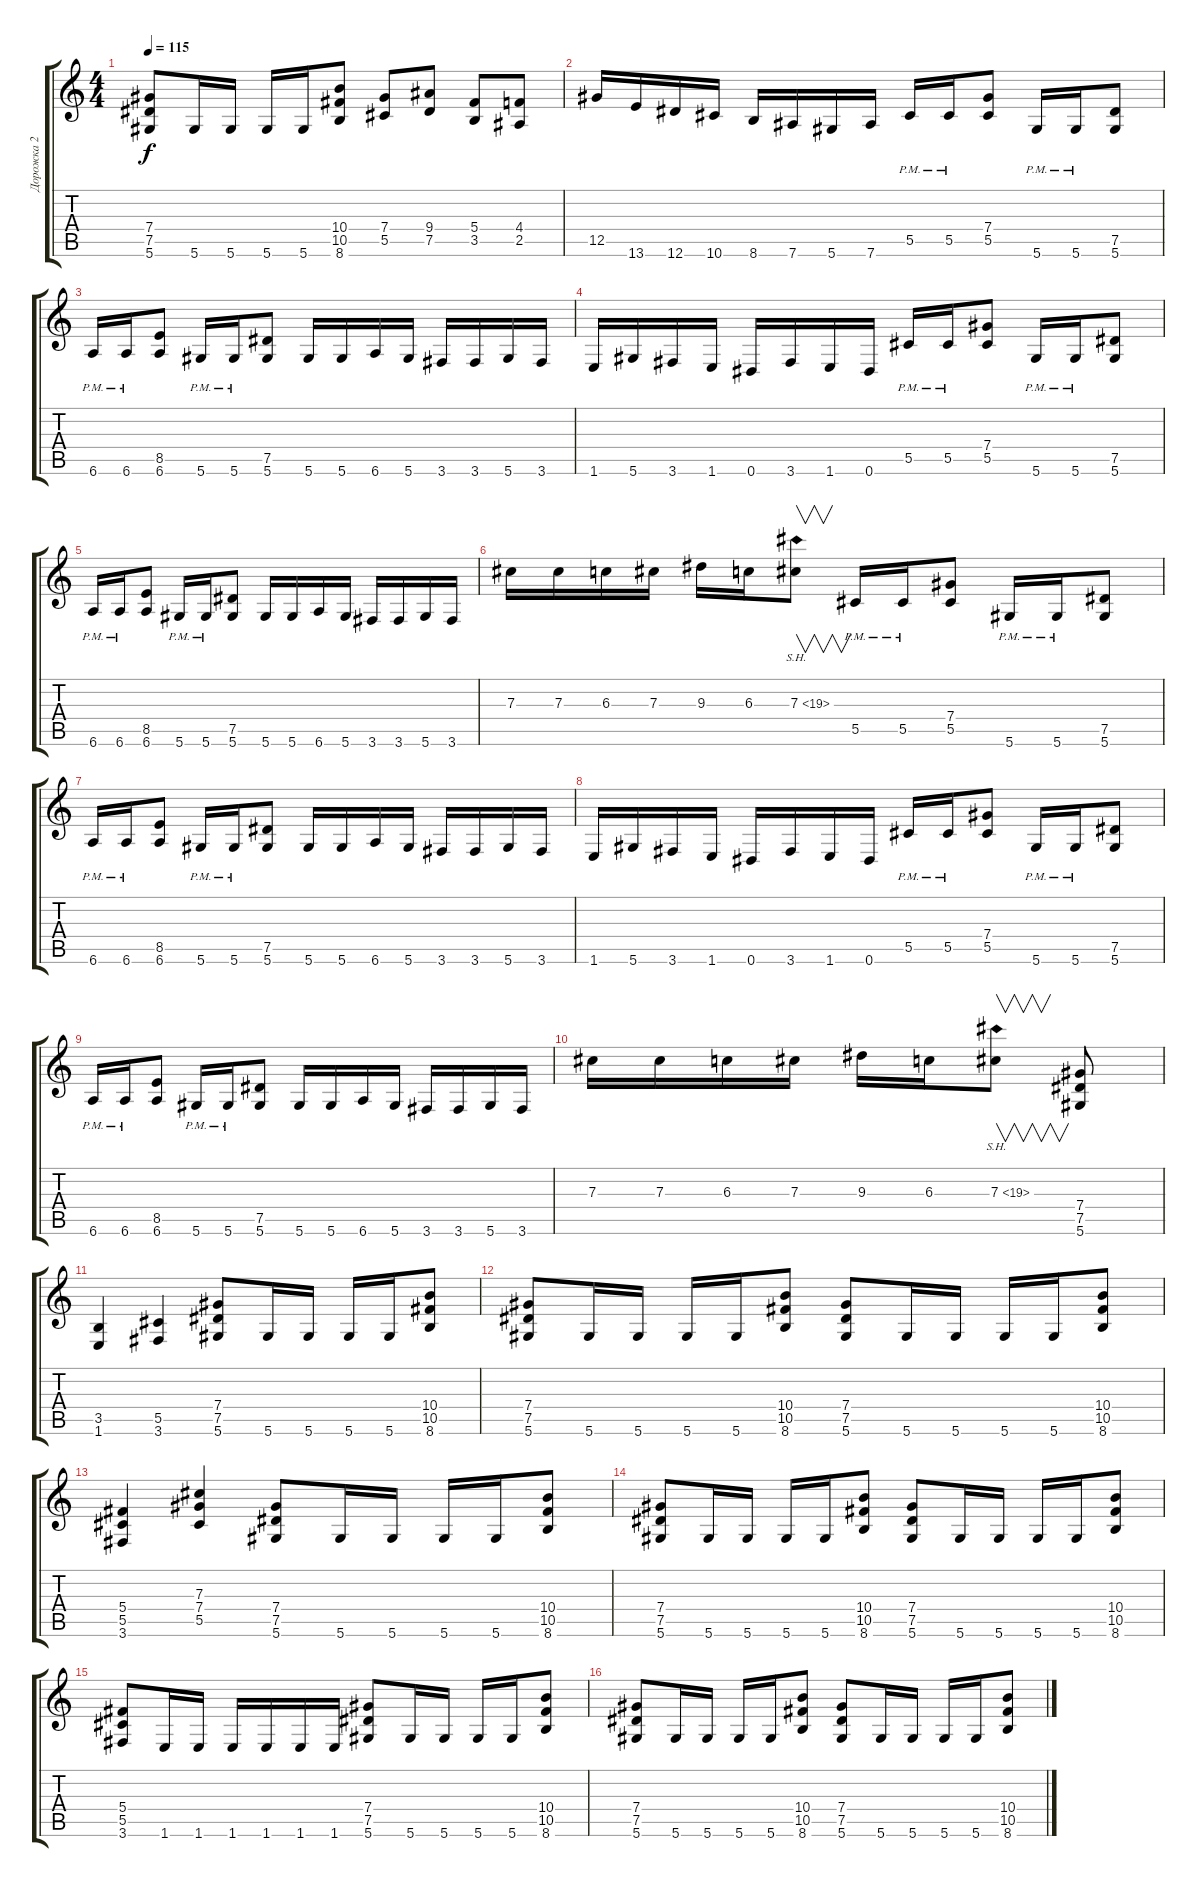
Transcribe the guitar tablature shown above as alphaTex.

\track ("Дорожка 2" "Дорожка 2") {instrument distortionguitar}
\staff {score tabs}
\tuning (Eb4 Bb3 Gb3 Db3 Ab2 Eb2) {hide}
\ts (4 4)
\tempo 115
\clef g2
\ks c
(7.4 7.5 5.6).8{dy f} 5.6.16 5.6.16 5.6.16 5.6.16 (10.4 10.5 8.6).8 (7.4 5.5).8 (9.4 7.5).8 (5.4 3.5).8 (4.4 2.5).8 |
12.5.16 13.6.16 12.6.16 10.6.16 8.6.16 7.6.16 5.6.16 7.6.16 5.5{pm}.16 5.5{pm}.16 (7.4 5.5).8 5.6{pm}.16 5.6{pm}.16 (7.5 5.6).8 |
6.6{pm}.16 6.6{pm}.16 (8.5 6.6).8 5.6{pm}.16 5.6{pm}.16 (7.5 5.6).8 5.6.16 5.6.16 6.6.16 5.6.16 3.6.16 3.6.16 5.6.16 3.6.16 |
1.6.16 5.6.16 3.6.16 1.6.16 0.6.16 3.6.16 1.6.16 0.6.16 5.5{pm}.16 5.5{pm}.16 (7.4 5.5).8 5.6{pm}.16 5.6{pm}.16 (7.5 5.6).8 |
6.6{pm}.16 6.6{pm}.16 (8.5 6.6).8 5.6{pm}.16 5.6{pm}.16 (7.5 5.6).8 5.6.16 5.6.16 6.6.16 5.6.16 3.6.16 3.6.16 5.6.16 3.6.16 |
7.3.16 7.3.16 6.3.16 7.3.16 9.3.16 6.3.16 7.3{sh 12}.8{v} 5.5{pm}.16 5.5{pm}.16 (7.4 5.5).8 5.6{pm}.16 5.6{pm}.16 (7.5 5.6).8 |
6.6{pm}.16 6.6{pm}.16 (8.5 6.6).8 5.6{pm}.16 5.6{pm}.16 (7.5 5.6).8 5.6.16 5.6.16 6.6.16 5.6.16 3.6.16 3.6.16 5.6.16 3.6.16 |
1.6.16 5.6.16 3.6.16 1.6.16 0.6.16 3.6.16 1.6.16 0.6.16 5.5{pm}.16 5.5{pm}.16 (7.4 5.5).8 5.6{pm}.16 5.6{pm}.16 (7.5 5.6).8 |
6.6{pm}.16 6.6{pm}.16 (8.5 6.6).8 5.6{pm}.16 5.6{pm}.16 (7.5 5.6).8 5.6.16 5.6.16 6.6.16 5.6.16 3.6.16 3.6.16 5.6.16 3.6.16 |
7.3.16 7.3.16 6.3.16 7.3.16 9.3.16 6.3.16 7.3{sh 12}.8{v} (7.4 7.5 5.6).8 |
(3.5 1.6).4 (5.5 3.6).4 (7.4 7.5 5.6).8 5.6.16 5.6.16 5.6.16 5.6.16 (10.4 10.5 8.6).8 |
(7.4 7.5 5.6).8 5.6.16 5.6.16 5.6.16 5.6.16 (10.4 10.5 8.6).8 (7.4 7.5 5.6).8 5.6.16 5.6.16 5.6.16 5.6.16 (10.4 10.5 8.6).8 |
(5.4 5.5 3.6).4 (7.3 7.4 5.5).4 (7.4 7.5 5.6).8 5.6.16 5.6.16 5.6.16 5.6.16 (10.4 10.5 8.6).8 |
(7.4 7.5 5.6).8 5.6.16 5.6.16 5.6.16 5.6.16 (10.4 10.5 8.6).8 (7.4 7.5 5.6).8 5.6.16 5.6.16 5.6.16 5.6.16 (10.4 10.5 8.6).8 |
(5.4 5.5 3.6).8 1.6.16 1.6.16 1.6.16 1.6.16 1.6.16 1.6.16 (7.4 7.5 5.6).8 5.6.16 5.6.16 5.6.16 5.6.16 (10.4 10.5 8.6).8 |
(7.4 7.5 5.6).8 5.6.16 5.6.16 5.6.16 5.6.16 (10.4 10.5 8.6).8 (7.4 7.5 5.6).8 5.6.16 5.6.16 5.6.16 5.6.16 (10.4 10.5 8.6).8
